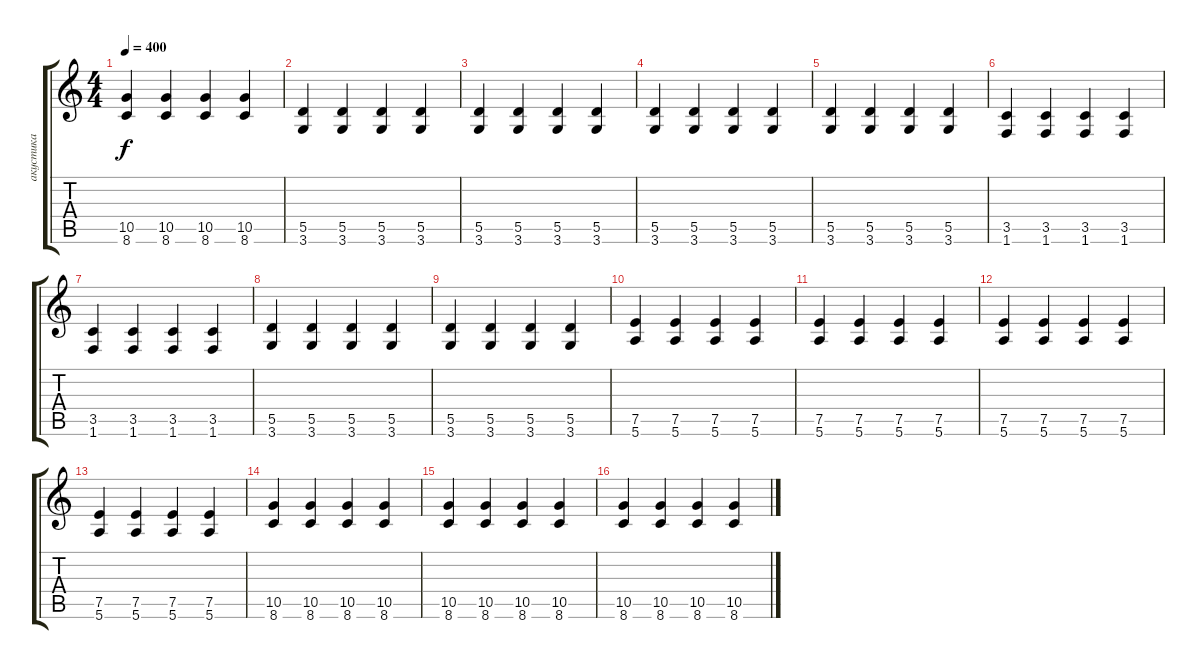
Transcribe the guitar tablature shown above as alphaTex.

\track ("акустика" "акустика") {instrument acousticguitarsteel}
\staff {score tabs}
\tuning (E4 B3 G3 D3 A2 E2) {hide}
\ts (4 4)
\tempo 400
\clef g2
\ks c
(10.5 8.6).4{dy f} (10.5 8.6).4 (10.5 8.6).4 (10.5 8.6).4 |
(5.5 3.6).4 (5.5 3.6).4 (5.5 3.6).4 (5.5 3.6).4 |
(5.5 3.6).4 (5.5 3.6).4 (5.5 3.6).4 (5.5 3.6).4 |
(5.5 3.6).4 (5.5 3.6).4 (5.5 3.6).4 (5.5 3.6).4 |
(5.5 3.6).4 (5.5 3.6).4 (5.5 3.6).4 (5.5 3.6).4 |
(3.5 1.6).4 (3.5 1.6).4 (3.5 1.6).4 (3.5 1.6).4 |
(3.5 1.6).4 (3.5 1.6).4 (3.5 1.6).4 (3.5 1.6).4 |
(5.5 3.6).4 (5.5 3.6).4 (5.5 3.6).4 (5.5 3.6).4 |
(5.5 3.6).4 (5.5 3.6).4 (5.5 3.6).4 (5.5 3.6).4 |
(7.5 5.6).4 (7.5 5.6).4 (7.5 5.6).4 (7.5 5.6).4 |
(7.5 5.6).4 (7.5 5.6).4 (7.5 5.6).4 (7.5 5.6).4 |
(7.5 5.6).4 (7.5 5.6).4 (7.5 5.6).4 (7.5 5.6).4 |
(7.5 5.6).4 (7.5 5.6).4 (7.5 5.6).4 (7.5 5.6).4 |
(10.5 8.6).4 (10.5 8.6).4 (10.5 8.6).4 (10.5 8.6).4 |
(10.5 8.6).4 (10.5 8.6).4 (10.5 8.6).4 (10.5 8.6).4 |
(10.5 8.6).4 (10.5 8.6).4 (10.5 8.6).4 (10.5 8.6).4
